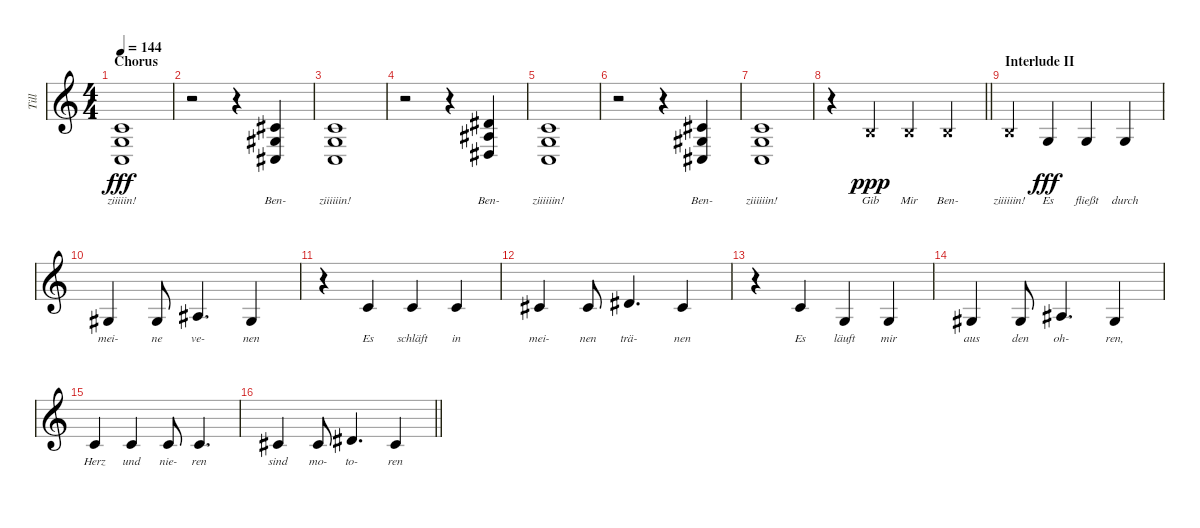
\track ("Till" "Till") {instrument lead2sawtooth}
\staff {score}
\tuning (E4 B3 G3 D3 A2 E2) {hide}
\ts (4 4)
\section ("" "Chorus")
\tempo 144
\clef g2
\ks c
(1.2 0.3 3.5).1{lyrics (0 "ziiiiin!") lyrics (1 "") lyrics (2 "") lyrics (3 "") lyrics (4 "") dy fff} |
r.2 r.4 (2.2 1.3 4.5).4{lyrics (0 "Ben-") lyrics (1 "") lyrics (2 "") lyrics (3 "") lyrics (4 "")} |
(1.2 0.3 3.5).1{lyrics (0 "ziiiiiin!") lyrics (1 "") lyrics (2 "") lyrics (3 "") lyrics (4 "")} |
r.2 r.4 (4.2 3.3 6.5).4{lyrics (0 "Ben-") lyrics (1 "") lyrics (2 "") lyrics (3 "") lyrics (4 "")} |
(1.2 0.3 3.5).1{lyrics (0 "ziiiiiin!") lyrics (1 "") lyrics (2 "") lyrics (3 "") lyrics (4 "")} |
r.2 r.4 (2.2 1.3 4.5).4{lyrics (0 "Ben-") lyrics (1 "") lyrics (2 "") lyrics (3 "") lyrics (4 "")} |
(1.2 0.3 3.5).1{lyrics (0 "ziiiiiin!") lyrics (1 "") lyrics (2 "") lyrics (3 "") lyrics (4 "")} |
\barLineRight lightlight
r.4 0.2{x}.4{lyrics (0 "Gib") lyrics (1 "") lyrics (2 "") lyrics (3 "") lyrics (4 "") dy ppp} 0.2{x}.4{lyrics (0 "Mir") lyrics (1 "") lyrics (2 "") lyrics (3 "") lyrics (4 "") beam Up} 0.2{x}.4{lyrics (0 "Ben-") lyrics (1 "") lyrics (2 "") lyrics (3 "") lyrics (4 "")} |
\section ("" "Interlude II")
0.2{x}.4{lyrics (0 "ziiiiiin!") lyrics (1 "") lyrics (2 "") lyrics (3 "") lyrics (4 "")} 0.3.4{lyrics (0 "Es") lyrics (1 "") lyrics (2 "") lyrics (3 "") lyrics (4 "") dy fff} 0.3.4{lyrics (0 "fließt") lyrics (1 "") lyrics (2 "") lyrics (3 "") lyrics (4 "")} 0.3.4{lyrics (0 "durch") lyrics (1 "") lyrics (2 "") lyrics (3 "") lyrics (4 "")} |
1.3.4{lyrics (0 "mei-") lyrics (1 "") lyrics (2 "") lyrics (3 "") lyrics (4 "")} 1.3.8{lyrics (0 "ne") lyrics (1 "") lyrics (2 "") lyrics (3 "") lyrics (4 "")} 3.3.4{d lyrics (0 "ve-") lyrics (1 "") lyrics (2 "") lyrics (3 "") lyrics (4 "")} 1.3.4{lyrics (0 "nen") lyrics (1 "") lyrics (2 "") lyrics (3 "") lyrics (4 "")} |
r.4 1.2.4{lyrics (0 "Es") lyrics (1 "") lyrics (2 "") lyrics (3 "") lyrics (4 "")} 1.2.4{lyrics (0 "schläft") lyrics (1 "") lyrics (2 "") lyrics (3 "") lyrics (4 "")} 1.2.4{lyrics (0 "in") lyrics (1 "") lyrics (2 "") lyrics (3 "") lyrics (4 "")} |
2.2.4{lyrics (0 "mei-") lyrics (1 "") lyrics (2 "") lyrics (3 "") lyrics (4 "")} 2.2.8{lyrics (0 "nen") lyrics (1 "") lyrics (2 "") lyrics (3 "") lyrics (4 "")} 4.2.4{d lyrics (0 "trä-") lyrics (1 "") lyrics (2 "") lyrics (3 "") lyrics (4 "")} 2.2.4{lyrics (0 "nen") lyrics (1 "") lyrics (2 "") lyrics (3 "") lyrics (4 "")} |
r.4 1.2.4{lyrics (0 "Es") lyrics (1 "") lyrics (2 "") lyrics (3 "") lyrics (4 "")} 0.3.4{lyrics (0 "läuft") lyrics (1 "") lyrics (2 "") lyrics (3 "") lyrics (4 "")} 0.3.4{lyrics (0 "mir") lyrics (1 "") lyrics (2 "") lyrics (3 "") lyrics (4 "")} |
1.3.4{lyrics (0 "aus") lyrics (1 "") lyrics (2 "") lyrics (3 "") lyrics (4 "")} 1.3.8{lyrics (0 "den") lyrics (1 "") lyrics (2 "") lyrics (3 "") lyrics (4 "")} 3.3.4{d lyrics (0 "oh-") lyrics (1 "") lyrics (2 "") lyrics (3 "") lyrics (4 "")} 1.3.4{lyrics (0 "ren,") lyrics (1 "") lyrics (2 "") lyrics (3 "") lyrics (4 "")} |
1.2.4{lyrics (0 "Herz") lyrics (1 "") lyrics (2 "") lyrics (3 "") lyrics (4 "")} 1.2.4{lyrics (0 "und") lyrics (1 "") lyrics (2 "") lyrics (3 "") lyrics (4 "")} 1.2.8{lyrics (0 "nie-") lyrics (1 "") lyrics (2 "") lyrics (3 "") lyrics (4 "")} 1.2.4{d lyrics (0 "ren") lyrics (1 "") lyrics (2 "") lyrics (3 "") lyrics (4 "")} |
\barLineRight lightlight
2.2.4{lyrics (0 "sind") lyrics (1 "") lyrics (2 "") lyrics (3 "") lyrics (4 "")} 2.2.8{lyrics (0 "mo-") lyrics (1 "") lyrics (2 "") lyrics (3 "") lyrics (4 "")} 4.2.4{d lyrics (0 "to-") lyrics (1 "") lyrics (2 "") lyrics (3 "") lyrics (4 "")} 2.2.4{lyrics (0 "ren") lyrics (1 "") lyrics (2 "") lyrics (3 "") lyrics (4 "")}
